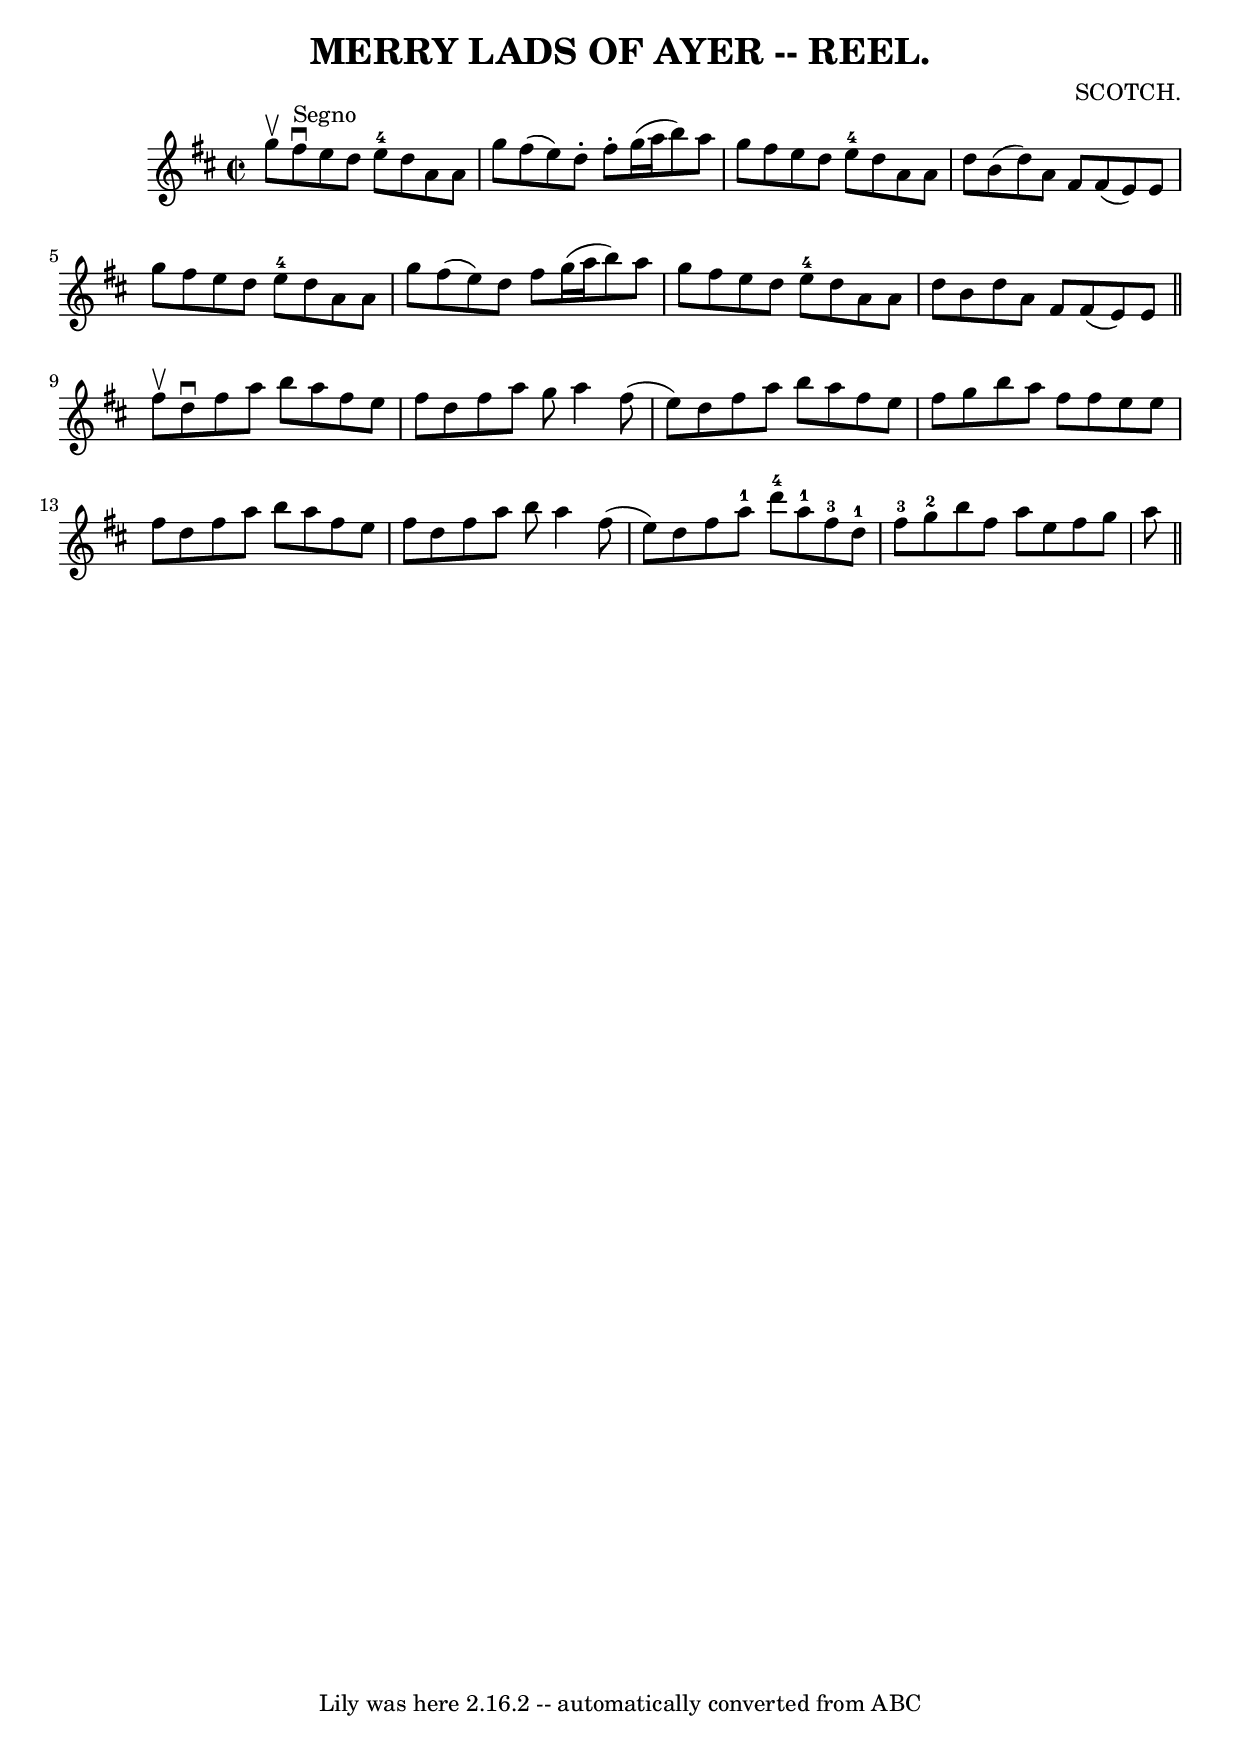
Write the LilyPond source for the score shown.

\version "2.16.2"
\include "Mammoth.ily"
\header {
  %% book = "Coles"
  composer = "SCOTCH."
  crossRefNumber = "2"
  footnotes = ""
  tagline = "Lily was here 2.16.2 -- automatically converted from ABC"
  title = "MERRY LADS OF AYER -- REEL."

}
voicedefault =  {


  \override Staff.TimeSignature #'style = #'C
  \time 2/2 
  \key d \major
  g''8^\upbow   |
  fis''8^"Segno"^\downbow   
  e''8 d''8 e''8-4 d''8 a'8 a'8 g''8  |
  fis''8 (
  e''8) d''8 -. fis''8 -. g''16 (a''16 b''8) a''8 g''8  
  |
  fis''8 e''8 d''8 e''8-4 d''8 a'8 a'8 d''8  
  |
  b'8 (d''8) a'8 fis'8 fis'8 (e'8) e'8 g''8 
  |
  fis''8 e''8 d''8 e''8-4 d''8 a'8 a'8 g''8  
  |
  fis''8 (e''8) d''8 fis''8 g''16 (a''16 b''8)  
  a''8 g''8  |
  fis''8 e''8 d''8 e''8-4 d''8 a'8    
  a'8 d''8  |
  b'8 d''8 a'8 fis'8 fis'8 (e'8) e'8  
  \bar "||" fis''8^\upbow |
  d''8^\downbow fis''8 a''8 b''8 
  a''8 fis''8 e''8 fis''8  |
  d''8 fis''8 a''8 g''8  
  a''4 fis''8 (e''8) |
  d''8 fis''8 a''8 b''8 a''8 
  fis''8 e''8 fis''8  |
  g''8 b''8 a''8 fis''8    
  fis''8 e''8 e''8 fis''8  |
  d''8 fis''8 a''8 b''8   
  a''8 fis''8 e''8 fis''8  |
  d''8 fis''8 a''8 b''8    
  a''4 fis''8 (e''8) |
  d''8 fis''8 a''8-1 d'''8-4 
  a''8-1 fis''8-3 d''8-1 fis''8-3 |
  g''8-2  
  b''8 fis''8 a''8 e''8 fis''8 g''8 a''8        \bar "||"   

}

\score{
  <<

    \context Staff="default"
    {
      \voicedefault 
      
    }

  >>
  \layout {
    
  }
  \midi {
  }

}
